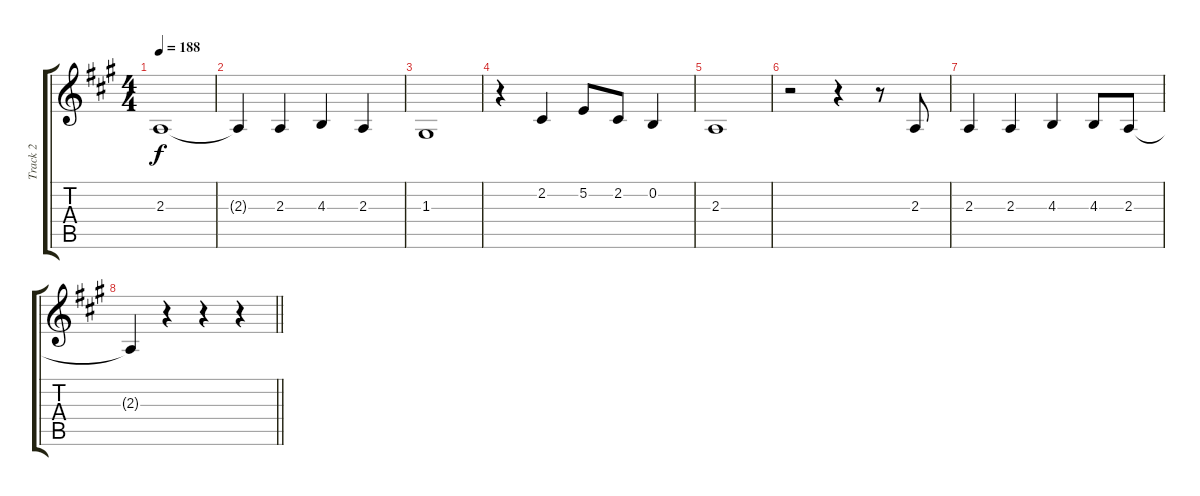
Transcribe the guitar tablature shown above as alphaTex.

\track ("Track 2" "Track 2") {instrument altosax}
\staff {score tabs}
\tuning (E4 B3 G3 D3 A2 E2) {hide}
\ts (4 4)
\tempo 188
\clef g2
\ks a
2.3.1{dy f} |
2.3{t}.4 2.3.4 4.3.4 2.3.4 |
1.3.1 |
r.4 2.2.4 5.2.8 2.2.8 0.2.4 |
2.3.1 |
r.2 r.4 r.8 2.3.8 |
2.3.4 2.3.4 4.3.4 4.3.8 2.3.8 |
\barLineRight lightlight
2.3{t}.4 r.4 r.4 r.4
